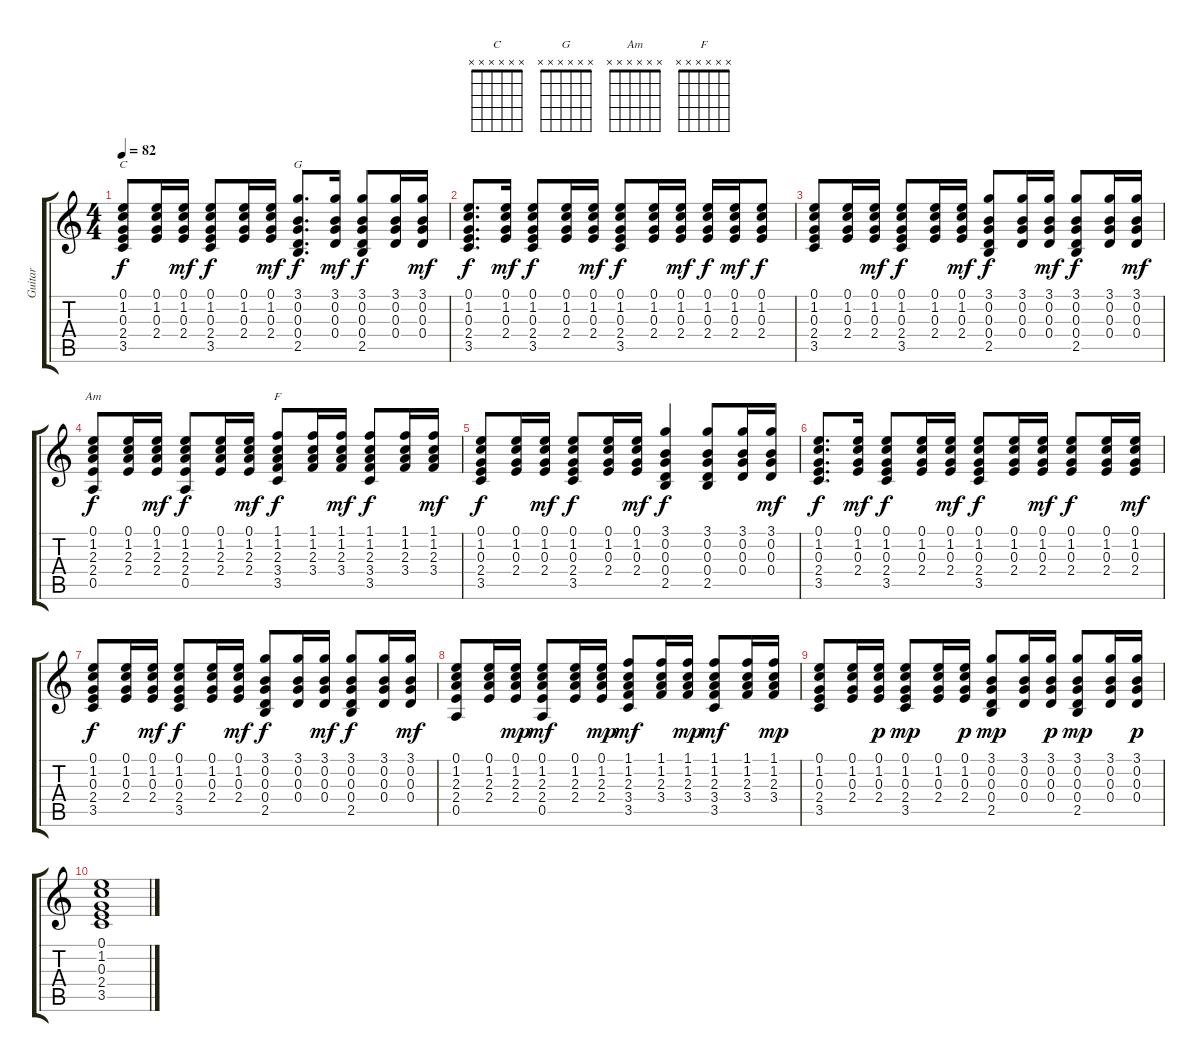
\track ("Guitar" "Guitar") {instrument acousticguitarsteel}
\staff {score tabs}
\tuning (E4 B3 G3 D3 A2 E2) {hide}
\chord ("C" x x x x x x)
\chord ("G" x x x x x x)
\chord ("Am" x x x x x x)
\chord ("F" x x x x x x)
\ts (4 4)
\tempo 82
\clef g2
\ks c
(0.1 1.2 0.3 2.4 3.5).8{ch "C" dy f} (0.1 1.2 0.3 2.4).16 (0.1 1.2 0.3 2.4).16{dy mf} (0.1 1.2 0.3 2.4 3.5).8{dy f} (0.1 1.2 0.3 2.4).16 (0.1 1.2 0.3 2.4).16{dy mf} (3.1 0.2 0.3 0.4 2.5).8{d ch "G" dy f} (3.1 0.2 0.3 0.4).16{dy mf} (3.1 0.2 0.3 0.4 2.5).8{dy f} (3.1 0.2 0.3 0.4).16 (3.1 0.2 0.3 0.4).16{dy mf} |
(0.1 1.2 0.3 2.4 3.5).8{d dy f} (0.1 1.2 0.3 2.4).16{dy mf} (0.1 1.2 0.3 2.4 3.5).8{dy f} (0.1 1.2 0.3 2.4).16 (0.1 1.2 0.3 2.4).16{dy mf} (0.1 1.2 0.3 2.4 3.5).8{dy f} (0.1 1.2 0.3 2.4).16 (0.1 1.2 0.3 2.4).16{dy mf} (0.1 1.2 0.3 2.4).16{dy f} (0.1 1.2 0.3 2.4).16{dy mf} (0.1 1.2 0.3 2.4).8{dy f} |
(0.1 1.2 0.3 2.4 3.5).8 (0.1 1.2 0.3 2.4).16 (0.1 1.2 0.3 2.4).16{dy mf} (0.1 1.2 0.3 2.4 3.5).8{dy f} (0.1 1.2 0.3 2.4).16 (0.1 1.2 0.3 2.4).16{dy mf} (3.1 0.2 0.3 0.4 2.5).8{dy f} (3.1 0.2 0.3 0.4).16 (3.1 0.2 0.3 0.4).16{dy mf} (3.1 0.2 0.3 0.4 2.5).8{dy f} (3.1 0.2 0.3 0.4).16 (3.1 0.2 0.3 0.4).16{dy mf} |
(0.1 1.2 2.3 2.4 0.5).8{ch "Am" dy f} (0.1 1.2 2.3 2.4).16 (0.1 1.2 2.3 2.4).16{dy mf} (0.1 1.2 2.3 2.4 0.5).8{dy f} (0.1 1.2 2.3 2.4).16 (0.1 1.2 2.3 2.4).16{dy mf} (1.1 1.2 2.3 3.4 3.5).8{ch "F" dy f} (1.1 1.2 2.3 3.4).16 (1.1 1.2 2.3 3.4).16{dy mf} (1.1 1.2 2.3 3.4 3.5).8{dy f} (1.1 1.2 2.3 3.4).16 (1.1 1.2 2.3 3.4).16{dy mf} |
(0.1 1.2 0.3 2.4 3.5).8{dy f} (0.1 1.2 0.3 2.4).16 (0.1 1.2 0.3 2.4).16{dy mf} (0.1 1.2 0.3 2.4 3.5).8{dy f} (0.1 1.2 0.3 2.4).16 (0.1 1.2 0.3 2.4).16{dy mf} (3.1 0.2 0.3 0.4 2.5).4{dy f} (3.1 0.2 0.3 0.4 2.5).8 (3.1 0.2 0.3 0.4).16 (3.1 0.2 0.3 0.4).16{dy mf} |
(0.1 1.2 0.3 2.4 3.5).8{d dy f} (0.1 1.2 0.3 2.4).16{dy mf} (0.1 1.2 0.3 2.4 3.5).8{dy f} (0.1 1.2 0.3 2.4).16 (0.1 1.2 0.3 2.4).16{dy mf} (0.1 1.2 0.3 2.4 3.5).8{dy f} (0.1 1.2 0.3 2.4).16 (0.1 1.2 0.3 2.4).16{dy mf} (0.1 1.2 0.3 2.4).8{dy f} (0.1 1.2 0.3 2.4).16 (0.1 1.2 0.3 2.4).16{dy mf} |
(0.1 1.2 0.3 2.4 3.5).8{dy f} (0.1 1.2 0.3 2.4).16 (0.1 1.2 0.3 2.4).16{dy mf} (0.1 1.2 0.3 2.4 3.5).8{dy f} (0.1 1.2 0.3 2.4).16 (0.1 1.2 0.3 2.4).16{dy mf} (3.1 0.2 0.3 0.4 2.5).8{dy f} (3.1 0.2 0.3 0.4).16 (3.1 0.2 0.3 0.4).16{dy mf} (3.1 0.2 0.3 0.4 2.5).8{dy f} (3.1 0.2 0.3 0.4).16 (3.1 0.2 0.3 0.4).16{dy mf} |
(0.1 1.2 2.3 2.4 0.5).8 (0.1 1.2 2.3 2.4).16 (0.1 1.2 2.3 2.4).16{dy mp} (0.1 1.2 2.3 2.4 0.5).8{dy mf} (0.1 1.2 2.3 2.4).16 (0.1 1.2 2.3 2.4).16{dy mp} (1.1 1.2 2.3 3.4 3.5).8{dy mf} (1.1 1.2 2.3 3.4).16 (1.1 1.2 2.3 3.4).16{dy mp} (1.1 1.2 2.3 3.4 3.5).8{dy mf} (1.1 1.2 2.3 3.4).16 (1.1 1.2 2.3 3.4).16{dy mp} |
(0.1 1.2 0.3 2.4 3.5).8 (0.1 1.2 0.3 2.4).16 (0.1 1.2 0.3 2.4).16{dy p} (0.1 1.2 0.3 2.4 3.5).8{dy mp} (0.1 1.2 0.3 2.4).16 (0.1 1.2 0.3 2.4).16{dy p} (3.1 0.2 0.3 0.4 2.5).8{dy mp} (3.1 0.2 0.3 0.4).16 (3.1 0.2 0.3 0.4).16{dy p} (3.1 0.2 0.3 0.4 2.5).8{dy mp} (3.1 0.2 0.3 0.4).16 (3.1 0.2 0.3 0.4).16{dy p} |
(0.1 1.2 0.3 2.4 3.5).1
